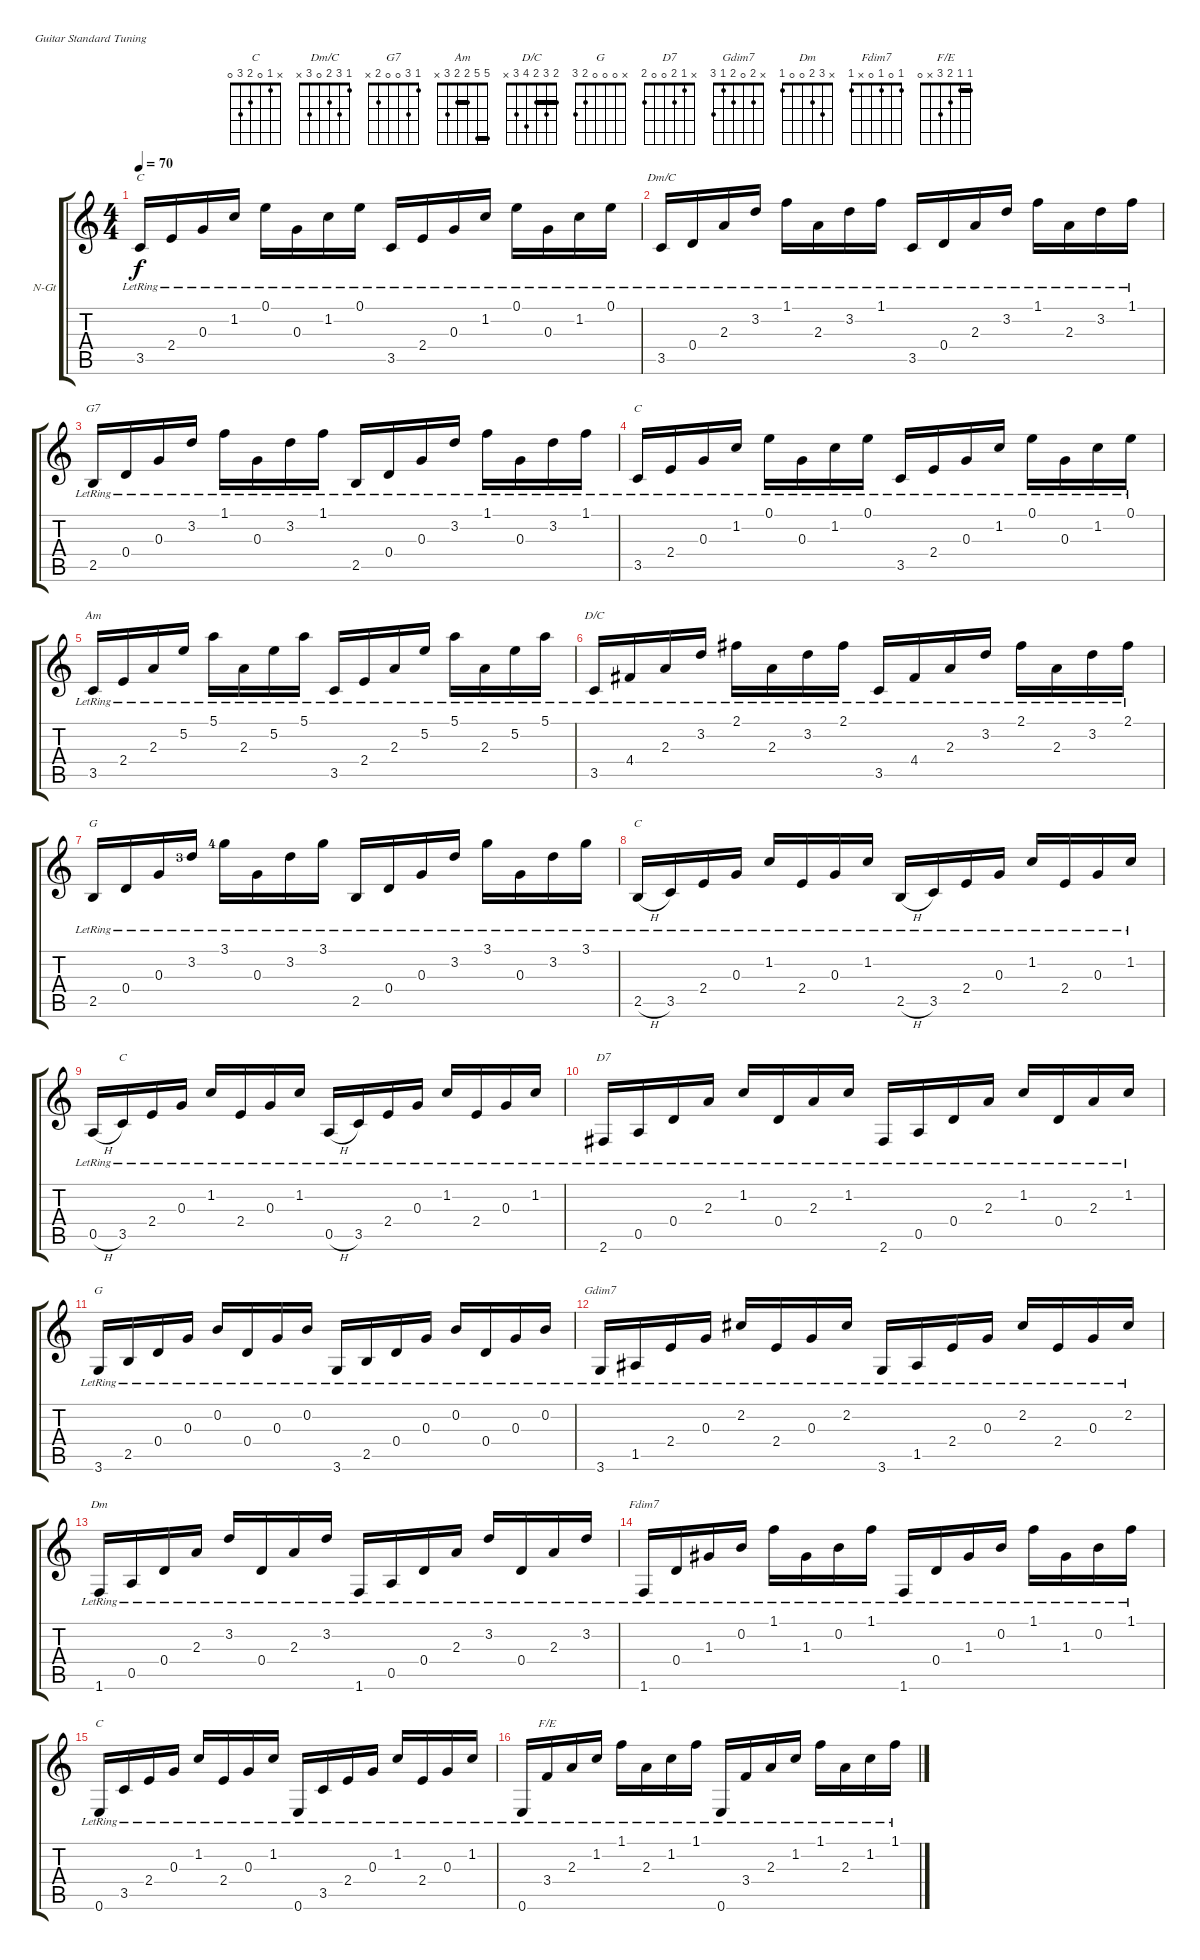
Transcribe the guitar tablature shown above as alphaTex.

\bracketExtendMode groupsimilarinstruments
\firstSystemTrackNameOrientation horizontal
\otherSystemsTrackNameOrientation horizontal
\track ("Piste 1" "N-Gt") {instrument acousticguitarnylon}
\staff {score tabs}
\tuning (E4 B3 G3 D3 A2 E2)
\chord ("C" 0 1 0 2 3 x)
\chord ("Dm/C" 1 3 2 0 3 x)
\chord ("G7" 1 3 0 0 2 x)
\chord ("Am" 5 5 2 2 3 x) {barre (2 5)}
\chord ("D/C" 2 3 2 4 3 x) {barre 2}
\chord ("G" 3 3 0 0 2 x)
\chord ("C" x 1 0 2 3 x)
\chord ("D7" x 1 2 0 0 2)
\chord ("G" x 0 0 0 2 3)
\chord ("Gdim7" x 2 0 2 1 3)
\chord ("Dm" x 3 2 0 0 1)
\chord ("Fdim7" 1 0 1 0 x 1)
\chord ("C" x 1 0 2 3 0)
\chord ("F/E" 1 1 2 3 x 0) {barre 1}
\ts (4 4)
\tempo 70
\clef g2
\ks c
3.5{lr}.16{ch "C" dy f instrument acousticguitarnylon} 2.4{lr}.16 0.3{lr}.16 1.2{lr}.16 0.1{lr}.16 0.3{lr}.16 1.2{lr}.16 0.1{lr}.16 3.5{lr}.16 2.4{lr}.16 0.3{lr}.16 1.2{lr}.16 0.1{lr}.16 0.3{lr}.16 1.2{lr}.16 0.1{lr}.16 |
3.5{lr}.16{ch "Dm/C"} 0.4{lr}.16 2.3{lr}.16 3.2{lr}.16 1.1{lr}.16 2.3{lr}.16 3.2{lr}.16 1.1{lr}.16 3.5{lr}.16 0.4{lr}.16 2.3{lr}.16 3.2{lr}.16 1.1{lr}.16 2.3{lr}.16 3.2{lr}.16 1.1{lr}.16 |
2.5{lr}.16{ch "G7"} 0.4{lr}.16 0.3{lr}.16 3.2{lr}.16 1.1{lr}.16 0.3{lr}.16 3.2{lr}.16 1.1{lr}.16 2.5{lr}.16 0.4{lr}.16 0.3{lr}.16 3.2{lr}.16 1.1{lr}.16 0.3{lr}.16 3.2{lr}.16 1.1{lr}.16 |
3.5{lr}.16{ch "C"} 2.4{lr}.16 0.3{lr}.16 1.2{lr}.16 0.1{lr}.16 0.3{lr}.16 1.2{lr}.16 0.1{lr}.16 3.5{lr}.16 2.4{lr}.16 0.3{lr}.16 1.2{lr}.16 0.1{lr}.16 0.3{lr}.16 1.2{lr}.16 0.1{lr}.16 |
3.5{lr}.16{ch "Am"} 2.4{lr}.16 2.3{lr}.16 5.2{lr}.16 5.1{lr}.16 2.3{lr}.16 5.2{lr}.16 5.1{lr}.16 3.5{lr}.16 2.4{lr}.16 2.3{lr}.16 5.2{lr}.16 5.1{lr}.16 2.3{lr}.16 5.2{lr}.16 5.1{lr}.16 |
3.5{lr}.16{ch "D/C"} 4.4{lr}.16 2.3{lr}.16 3.2{lr}.16 2.1{lr}.16 2.3{lr}.16 3.2{lr}.16 2.1{lr}.16 3.5{lr}.16 4.4{lr}.16 2.3{lr}.16 3.2{lr}.16 2.1{lr}.16 2.3{lr}.16 3.2{lr}.16 2.1{lr}.16 |
2.5{lr}.16{ch "G"} 0.4{lr}.16 0.3{lr}.16 3.2{lr lf 4}.16 3.1{lr lf 5}.16 0.3{lr}.16 3.2{lr}.16 3.1{lr}.16 2.5{lr}.16 0.4{lr}.16 0.3{lr}.16 3.2{lr}.16 3.1{lr}.16 0.3{lr}.16 3.2{lr}.16 3.1{lr}.16 |
2.5{h lr}.16{ch "C"} 3.5{lr}.16 2.4{lr}.16 0.3{lr}.16 1.2{lr}.16 2.4{lr}.16 0.3{lr}.16 1.2{lr}.16 2.5{h lr}.16 3.5{lr}.16 2.4{lr}.16 0.3{lr}.16 1.2{lr}.16 2.4{lr}.16 0.3{lr}.16 1.2{lr}.16 |
0.5{h lr}.16 3.5{lr}.16{ch "C"} 2.4{lr}.16 0.3{lr}.16 1.2{lr}.16 2.4{lr}.16 0.3{lr}.16 1.2{lr}.16 0.5{h lr}.16 3.5{lr}.16 2.4{lr}.16 0.3{lr}.16 1.2{lr}.16 2.4{lr}.16 0.3{lr}.16 1.2{lr}.16 |
2.6{lr}.16{ch "D7"} 0.5{lr}.16 0.4{lr}.16 2.3{lr}.16 1.2{lr}.16 0.4{lr}.16 2.3{lr}.16 1.2{lr}.16 2.6{lr}.16 0.5{lr}.16 0.4{lr}.16 2.3{lr}.16 1.2{lr}.16 0.4{lr}.16 2.3{lr}.16 1.2{lr}.16 |
3.6{lr}.16{ch "G"} 2.5{lr}.16 0.4{lr}.16 0.3{lr}.16 0.2{lr}.16 0.4{lr}.16 0.3{lr}.16 0.2{lr}.16 3.6{lr}.16 2.5{lr}.16 0.4{lr}.16 0.3{lr}.16 0.2{lr}.16 0.4{lr}.16 0.3{lr}.16 0.2{lr}.16 |
3.6{lr}.16{ch "Gdim7"} 1.5{lr}.16 2.4{lr}.16 0.3{lr}.16 2.2{lr}.16 2.4{lr}.16 0.3{lr}.16 2.2{lr}.16 3.6{lr}.16 1.5{lr}.16 2.4{lr}.16 0.3{lr}.16 2.2{lr}.16 2.4{lr}.16 0.3{lr}.16 2.2{lr}.16 |
1.6{lr}.16{ch "Dm"} 0.5{lr}.16 0.4{lr}.16 2.3{lr}.16 3.2{lr}.16 0.4{lr}.16 2.3{lr}.16 3.2{lr}.16 1.6{lr}.16 0.5{lr}.16 0.4{lr}.16 2.3{lr}.16 3.2{lr}.16 0.4{lr}.16 2.3{lr}.16 3.2{lr}.16 |
1.6{lr}.16{ch "Fdim7"} 0.4{lr}.16 1.3{lr}.16 0.2{lr}.16 1.1{lr}.16 1.3{lr}.16 0.2{lr}.16 1.1{lr}.16 1.6{lr}.16 0.4{lr}.16 1.3{lr}.16 0.2{lr}.16 1.1{lr}.16 1.3{lr}.16 0.2{lr}.16 1.1{lr}.16 |
0.6{lr}.16{ch "C"} 3.5{lr}.16 2.4{lr}.16 0.3{lr}.16 1.2{lr}.16 2.4{lr}.16 0.3{lr}.16 1.2{lr}.16 0.6{lr}.16 3.5{lr}.16 2.4{lr}.16 0.3{lr}.16 1.2{lr}.16 2.4{lr}.16 0.3{lr}.16 1.2{lr}.16 |
0.6{lr}.16 3.4{lr}.16{ch "F/E"} 2.3{lr}.16 1.2{lr}.16 1.1{lr}.16 2.3{lr}.16 1.2{lr}.16 1.1{lr}.16 0.6{lr}.16 3.4{lr}.16 2.3{lr}.16 1.2{lr}.16 1.1{lr}.16 2.3{lr}.16 1.2{lr}.16 1.1{lr}.16
